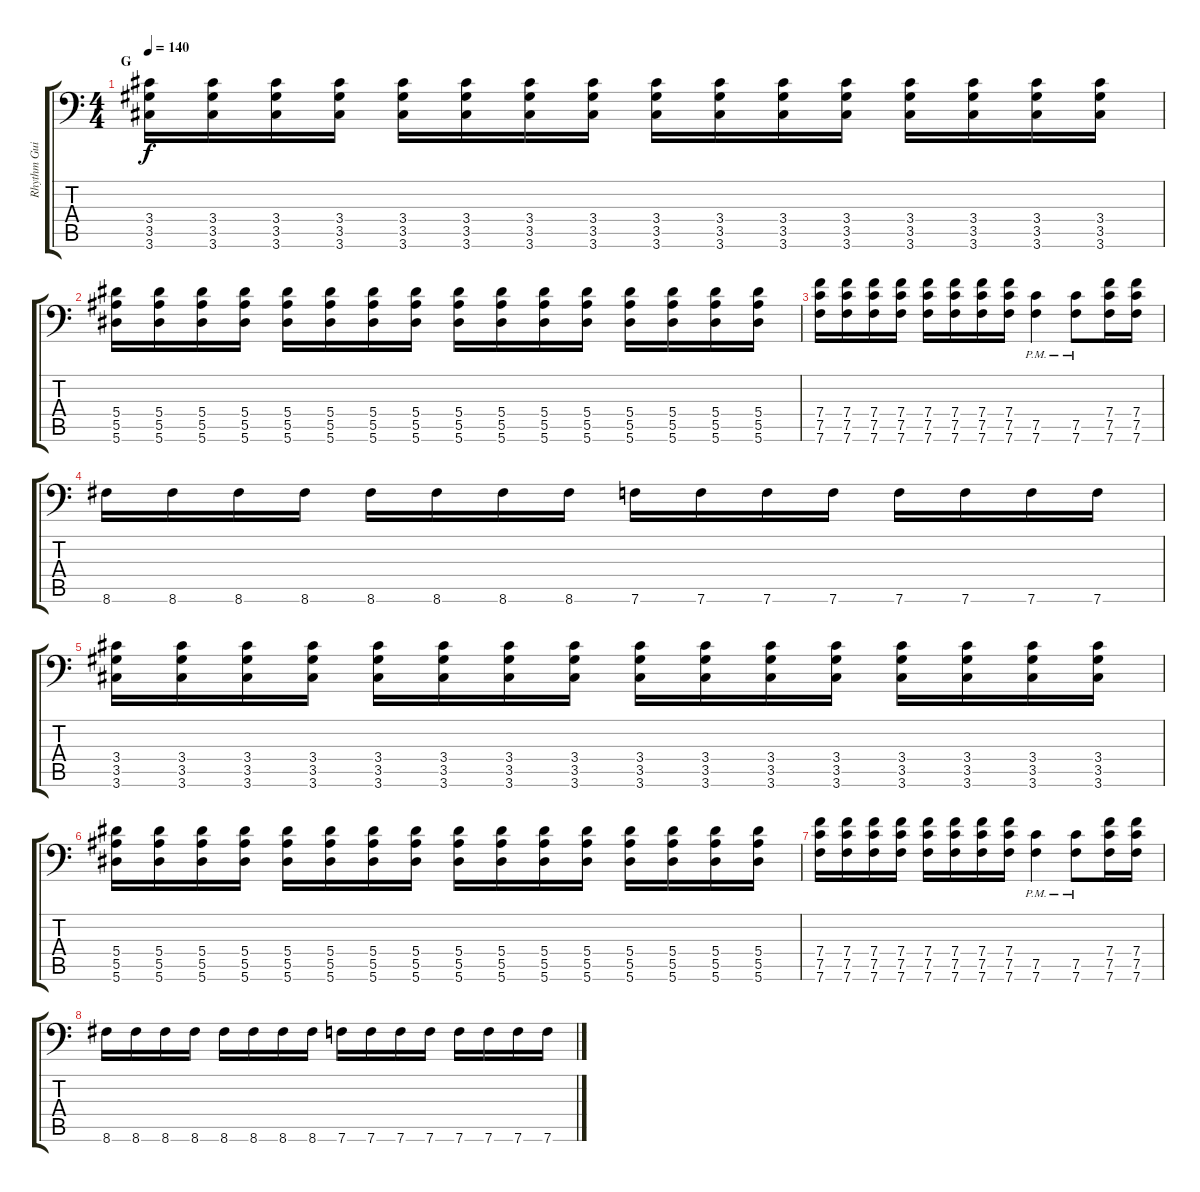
\track ("Rhythm Guitar: Chris Di Carlo" "Rhythm Gui") {instrument distortionguitar}
\staff {score tabs}
\tuning (C4 G3 Eb3 Bb2 F2 Bb1) {hide}
\ts (4 4)
\section ("" "G")
\tempo 140
\clef f4
\ks c
(3.4 3.5 3.6).16{dy f} (3.4 3.5 3.6).16 (3.4 3.5 3.6).16 (3.4 3.5 3.6).16 (3.4 3.5 3.6).16 (3.4 3.5 3.6).16 (3.4 3.5 3.6).16 (3.4 3.5 3.6).16 (3.4 3.5 3.6).16 (3.4 3.5 3.6).16 (3.4 3.5 3.6).16 (3.4 3.5 3.6).16 (3.4 3.5 3.6).16 (3.4 3.5 3.6).16 (3.4 3.5 3.6).16 (3.4 3.5 3.6).16 |
(5.4 5.5 5.6).16 (5.4 5.5 5.6).16 (5.4 5.5 5.6).16 (5.4 5.5 5.6).16 (5.4 5.5 5.6).16 (5.4 5.5 5.6).16 (5.4 5.5 5.6).16 (5.4 5.5 5.6).16 (5.4 5.5 5.6).16 (5.4 5.5 5.6).16 (5.4 5.5 5.6).16 (5.4 5.5 5.6).16 (5.4 5.5 5.6).16 (5.4 5.5 5.6).16 (5.4 5.5 5.6).16 (5.4 5.5 5.6).16 |
(7.4 7.5 7.6).16 (7.4 7.5 7.6).16 (7.4 7.5 7.6).16 (7.4 7.5 7.6).16 (7.4 7.5 7.6).16 (7.4 7.5 7.6).16 (7.4 7.5 7.6).16 (7.4 7.5 7.6).16 (7.5{pm} 7.6{pm}).4 (7.5{pm} 7.6{pm}).8 (7.4 7.5 7.6).16 (7.4 7.5 7.6).16 |
8.6.16 8.6.16 8.6.16 8.6.16 8.6.16 8.6.16 8.6.16 8.6.16 7.6.16 7.6.16 7.6.16 7.6.16 7.6.16 7.6.16 7.6.16 7.6.16 |
(3.4 3.5 3.6).16 (3.4 3.5 3.6).16 (3.4 3.5 3.6).16 (3.4 3.5 3.6).16 (3.4 3.5 3.6).16 (3.4 3.5 3.6).16 (3.4 3.5 3.6).16 (3.4 3.5 3.6).16 (3.4 3.5 3.6).16 (3.4 3.5 3.6).16 (3.4 3.5 3.6).16 (3.4 3.5 3.6).16 (3.4 3.5 3.6).16 (3.4 3.5 3.6).16 (3.4 3.5 3.6).16 (3.4 3.5 3.6).16 |
(5.4 5.5 5.6).16 (5.4 5.5 5.6).16 (5.4 5.5 5.6).16 (5.4 5.5 5.6).16 (5.4 5.5 5.6).16 (5.4 5.5 5.6).16 (5.4 5.5 5.6).16 (5.4 5.5 5.6).16 (5.4 5.5 5.6).16 (5.4 5.5 5.6).16 (5.4 5.5 5.6).16 (5.4 5.5 5.6).16 (5.4 5.5 5.6).16 (5.4 5.5 5.6).16 (5.4 5.5 5.6).16 (5.4 5.5 5.6).16 |
(7.4 7.5 7.6).16 (7.4 7.5 7.6).16 (7.4 7.5 7.6).16 (7.4 7.5 7.6).16 (7.4 7.5 7.6).16 (7.4 7.5 7.6).16 (7.4 7.5 7.6).16 (7.4 7.5 7.6).16 (7.5{pm} 7.6{pm}).4 (7.5{pm} 7.6{pm}).8 (7.4 7.5 7.6).16 (7.4 7.5 7.6).16 |
8.6.16 8.6.16 8.6.16 8.6.16 8.6.16 8.6.16 8.6.16 8.6.16 7.6.16 7.6.16 7.6.16 7.6.16 7.6.16 7.6.16 7.6.16 7.6.16
